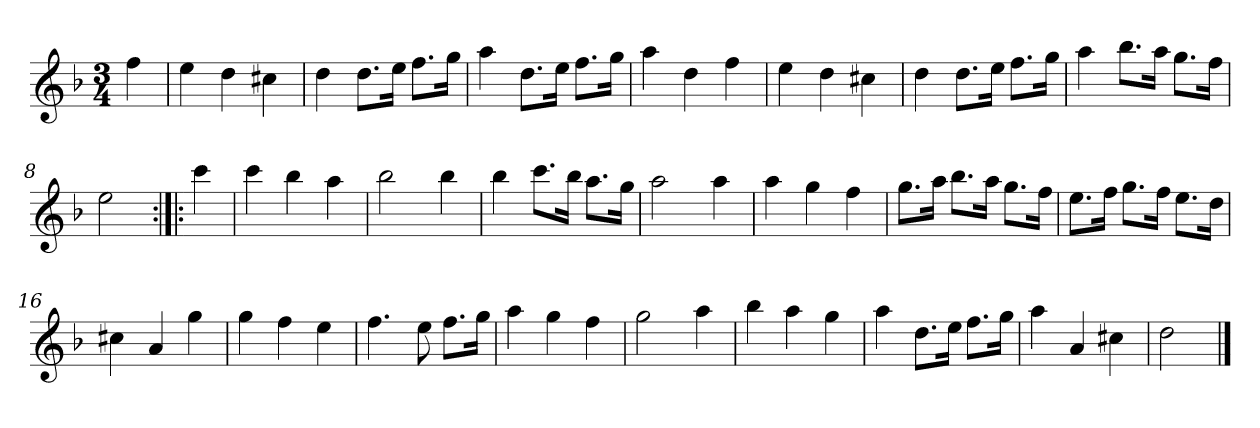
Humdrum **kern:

**kern
*part1
*staff1
*clefG2
*k[b-]
*F:
*M3/4
*MM120
=
4ff
=1
4ee
4dd
4cc#X
=2
4dd
8.dd\L
16ee\Jk
8.ff\L
16gg\Jk
=3
4aa
8.dd\L
16ee\Jk
8.ff\L
16gg\Jk
=4
4aa
4dd
4ff
=5
4ee
4dd
4cc#X
=6
4dd
8.dd\L
16ee\Jk
8.ff\L
16gg\Jk
=7
4aa
8.bb-\L
16aa\Jk
8.gg\L
16ff\Jk
=8
2ee
=:|!|:
4ccc
=9
4ccc
4bb-
4aa
=10
2bb-
4bb-
=11
4bb-
8.ccc\L
16bb-\Jk
8.aa\L
16gg\Jk
=12
2aa
4aa
=13
4aa
4gg
4ff
=14
8.gg\L
16aa\Jk
8.bb-\L
16aa\Jk
8.gg\L
16ff\Jk
=15
8.ee\L
16ff\Jk
8.gg\L
16ff\Jk
8.ee\L
16dd\Jk
=16
4cc#X
4a
4gg
=17
4gg
4ff
4ee
=18
4.ff
8ee
8.ff\L
16gg\Jk
=19
4aa
4gg
4ff
=20
2gg
4aa
=21
4bb-
4aa
4gg
=22
4aa
8.dd\L
16ee\Jk
8.ff\L
16gg\Jk
=23
4aa
4a
4cc#X
=24
2dd
==
*-
